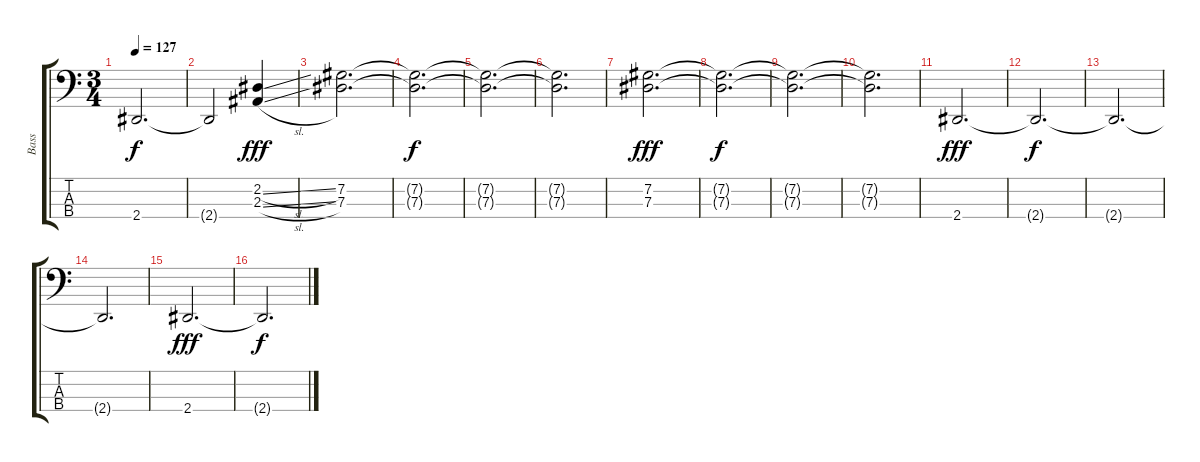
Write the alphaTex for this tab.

\track ("Bass" "Bass") {instrument electricbasspick}
\staff {score tabs}
\tuning (Gb2 Db2 Ab1 Db1) {hide}
\ts (3 4)
\tempo 127
\clef f4
\ks c
2.4{t}.2{d dy f} |
2.4{t}.2 (2.2{sl} 2.3{sl}).4{dy fff} |
(7.2 7.3).2{d} |
(7.2{t} 7.3{t}).2{d dy f} |
(7.2{t} 7.3{t}).2{d} |
(7.2{t} 7.3{t}).2{d} |
(7.2 7.3).2{d dy fff} |
(7.2{t} 7.3{t}).2{d dy f} |
(7.2{t} 7.3{t}).2{d} |
(7.2{t} 7.3{t}).2{d} |
2.4.2{d dy fff} |
2.4{t}.2{d dy f} |
2.4{t}.2{d} |
2.4{t}.2{d} |
2.4.2{d dy fff} |
2.4{t}.2{d dy f}
